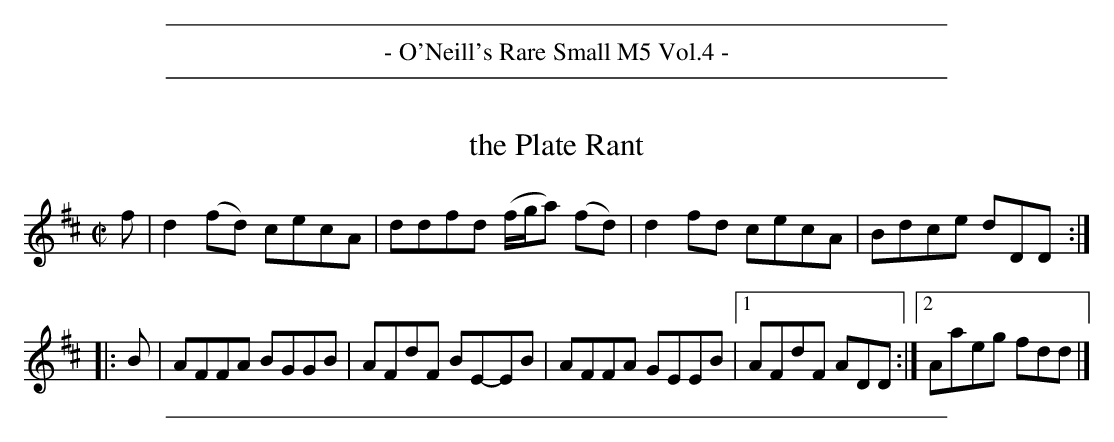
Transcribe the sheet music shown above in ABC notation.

X:1
T: the Plate Rant
M: C|
L: 1/8
K: D
f |\
d2(fd) cecA | ddfd (f/g/a) (fd) |\
d2fd cecA | Bdce dDD ::
B |\
AFFA BGGB | AFdF BE-EB |\
AFFA GEEB |[1 AFdF ADD :|[2 Aaeg fdd |]
